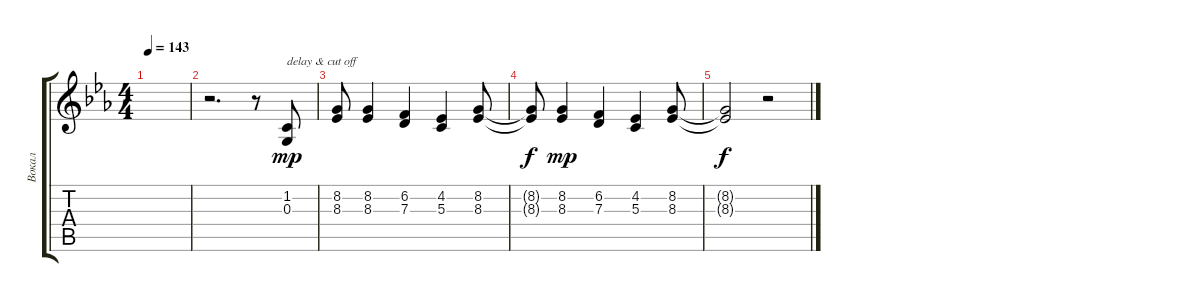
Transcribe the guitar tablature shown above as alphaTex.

\track ("Вокал" "Вокал") {instrument trumpet}
\staff {score tabs}
\tuning (E4 B3 G3 D3 A2 E2) {hide}
\ts (4 4)
\tempo 143
\clef g2
\ks cminor
|
r.2{d} r.8 (1.2 0.3).8{txt "delay & cut off" dy mp} |
(8.2 8.3).8 (8.2 8.3).4 (6.2 7.3).4 (4.2 5.3).4 (8.2 8.3).8 |
(8.2{t} 8.3{t}).8{dy f} (8.2 8.3).4{dy mp} (6.2 7.3).4 (4.2 5.3).4 (8.2 8.3).8 |
(8.2{t} 8.3{t}).2{dy f} r.2
